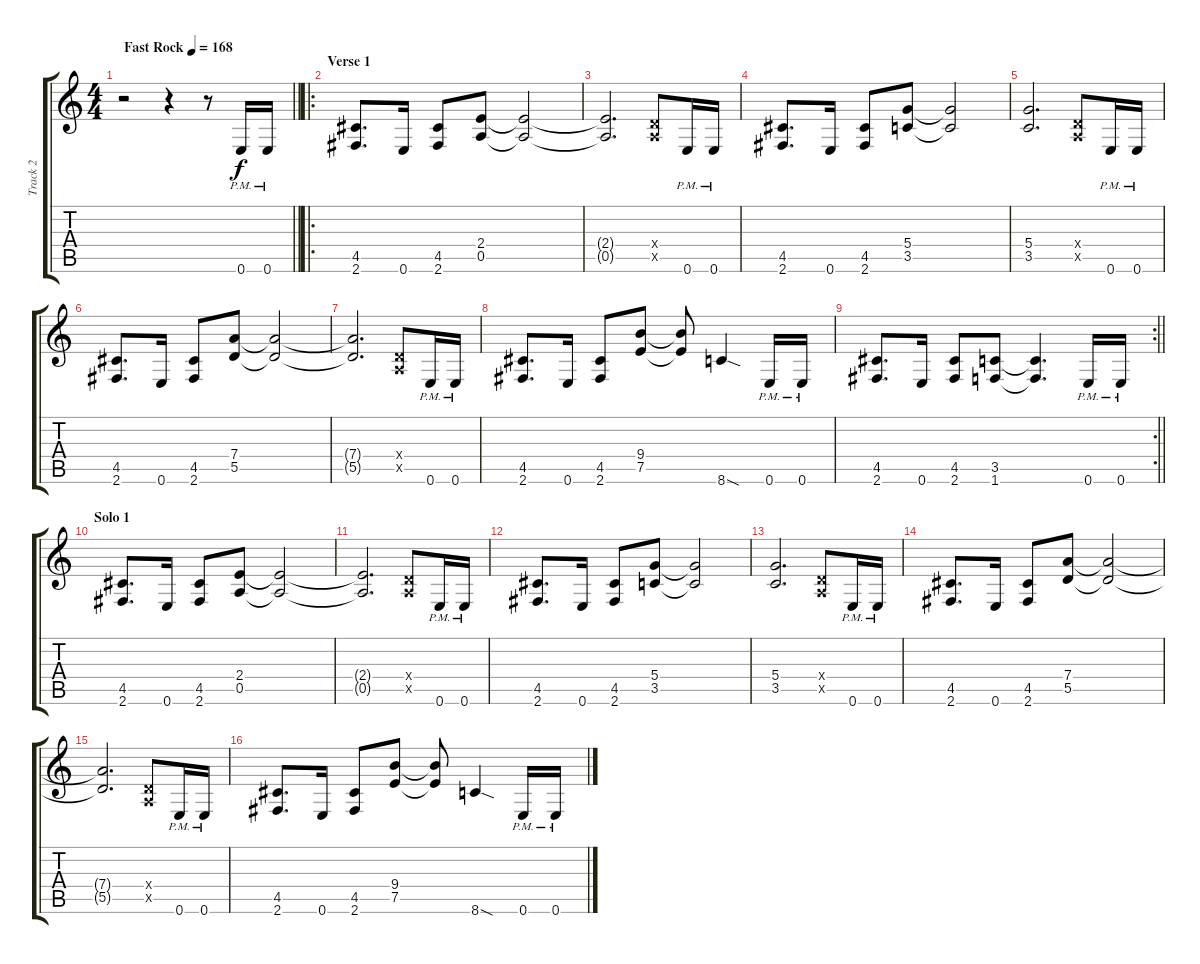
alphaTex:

\track ("Track 2" "Track 2") {instrument distortionguitar}
\staff {score tabs}
\tuning (E4 B3 G3 D3 A2 E2) {hide}
\ts (4 4)
\tempo (168 "Fast Rock")
\clef g2
\barLineRight lightlight
\ks c
r.2{dy f instrument distortionguitar} r.4 r.8 0.6{pm}.16 0.6{pm}.16 |
\ro
\section ("" "Verse 1")
(4.5 2.6).8{d} 0.6.16 (4.5 2.6).8 (2.4 0.5).8 (2.4{t} 0.5{t}).2 |
(2.4{t} 0.5{t}).2{d} (0.4{x} 0.5{x}).8 0.6{pm}.16 0.6{pm}.16 |
(4.5 2.6).8{d} 0.6.16 (4.5 2.6).8 (5.4 3.5).8 (5.4{t} 3.5{t}).2 |
(5.4 3.5).2{d} (0.4{x} 0.5{x}).8 0.6{pm}.16 0.6{pm}.16 |
(4.5 2.6).8{d} 0.6.16 (4.5 2.6).8 (7.4 5.5).8 (7.4{t} 5.5{t}).2 |
(7.4{t} 5.5{t}).2{d} (0.4{x} 0.5{x}).8 0.6{pm}.16 0.6{pm}.16 |
(4.5 2.6).8{d} 0.6.16 (4.5 2.6).8 (9.4 7.5).8 (9.4{t} 7.5{t}).8 8.6{sod}.4 0.6{pm}.16 0.6{pm}.16 |
\rc 2
\barLineRight lightlight
(4.5 2.6).8{d} 0.6.16 (4.5 2.6).8 (3.5 1.6).8 (3.5{t} 1.6{t}).4{d} 0.6{pm}.16 0.6{pm}.16 |
\section ("" "Solo 1")
(4.5 2.6).8{d} 0.6.16 (4.5 2.6).8 (2.4 0.5).8 (2.4{t} 0.5{t}).2 |
(2.4{t} 0.5{t}).2{d} (0.4{x} 0.5{x}).8 0.6{pm}.16 0.6{pm}.16 |
(4.5 2.6).8{d} 0.6.16 (4.5 2.6).8 (5.4 3.5).8 (5.4{t} 3.5{t}).2 |
(5.4 3.5).2{d} (0.4{x} 0.5{x}).8 0.6{pm}.16 0.6{pm}.16 |
(4.5 2.6).8{d} 0.6.16 (4.5 2.6).8 (7.4 5.5).8 (7.4{t} 5.5{t}).2 |
(7.4{t} 5.5{t}).2{d} (0.4{x} 0.5{x}).8 0.6{pm}.16 0.6{pm}.16 |
(4.5 2.6).8{d} 0.6.16 (4.5 2.6).8 (9.4 7.5).8 (9.4{t} 7.5{t}).8 8.6{sod}.4 0.6{pm}.16 0.6{pm}.16
